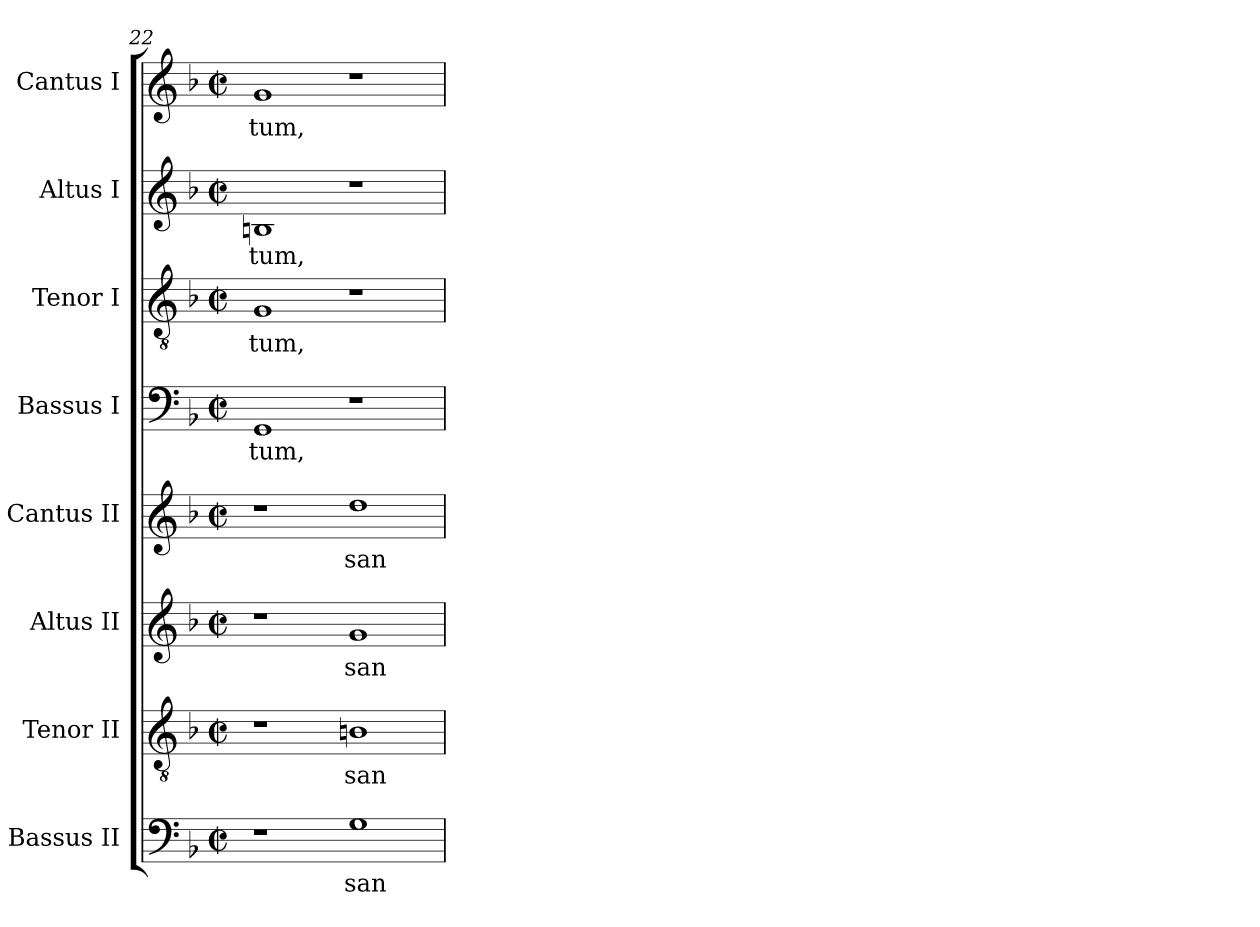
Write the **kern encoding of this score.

**kern	**text	**kern	**text	**kern	**text	**kern	**text	**kern	**text	**kern	**text	**kern	**text	**kern	**text
*part8	*part8	*part7	*part7	*part6	*part6	*part5	*part5	*part4	*part4	*part3	*part3	*part2	*part2	*part1	*part1
*staff8	*staff8	*staff7	*staff7	*staff6	*staff6	*staff5	*staff5	*staff4	*staff4	*staff3	*staff3	*staff2	*staff2	*staff1	*staff1
*I"Bassus II	*	*I"Tenor II	*	*I"Altus II	*	*I"Cantus II	*	*I"Bassus I	*	*I"Tenor I	*	*I"Altus I	*	*I"Cantus I	*
*clefF4	*	*clefGv2	*	*clefG2	*	*clefG2	*	*clefF4	*	*clefGv2	*	*clefG2	*	*clefG2	*
*k[b-]	*	*k[b-]	*	*k[b-]	*	*k[b-]	*	*k[b-]	*	*k[b-]	*	*k[b-]	*	*k[b-]	*
*F:	*	*F:	*	*F:	*	*F:	*	*F:	*	*F:	*	*F:	*	*F:	*
*M2/2	*	*M2/2	*	*M2/2	*	*M2/2	*	*M2/2	*	*M2/2	*	*M2/2	*	*M2/2	*
*met(c|)	*	*met(c|)	*	*met(c|)	*	*met(c|)	*	*met(c|)	*	*met(c|)	*	*met(c|)	*	*met(c|)	*
=22	=22	=22	=22	=22	=22	=22	=22	=22	=22	=22	=22	=22	=22	=22	=22
!	!	!	!	!	!	!	!	!	!LO:LY:b:cj	!	!LO:LY:b:cj	!	!LO:LY:b:cj	!	!LO:LY:b:cj
1r	.	1r	.	1r	.	1r	.	1GG	-tum,	1G	-tum,	1Bn	tum,	1g	tum,
!	!LO:LY:b:cj	!	!LO:LY:b:cj	!	!LO:LY:b:cj	!	!LO:LY:b:cj	!	!	!	!	!	!	!	!
1G	san	1Bn	san-	1g	san	1dd	san	1r	.	1r	.	1r	.	1r	.
=	=	=	=	=	=	=	=	=	=	=	=	=	=	=	=
*-	*-	*-	*-	*-	*-	*-	*-	*-	*-	*-	*-	*-	*-	*-	*-
